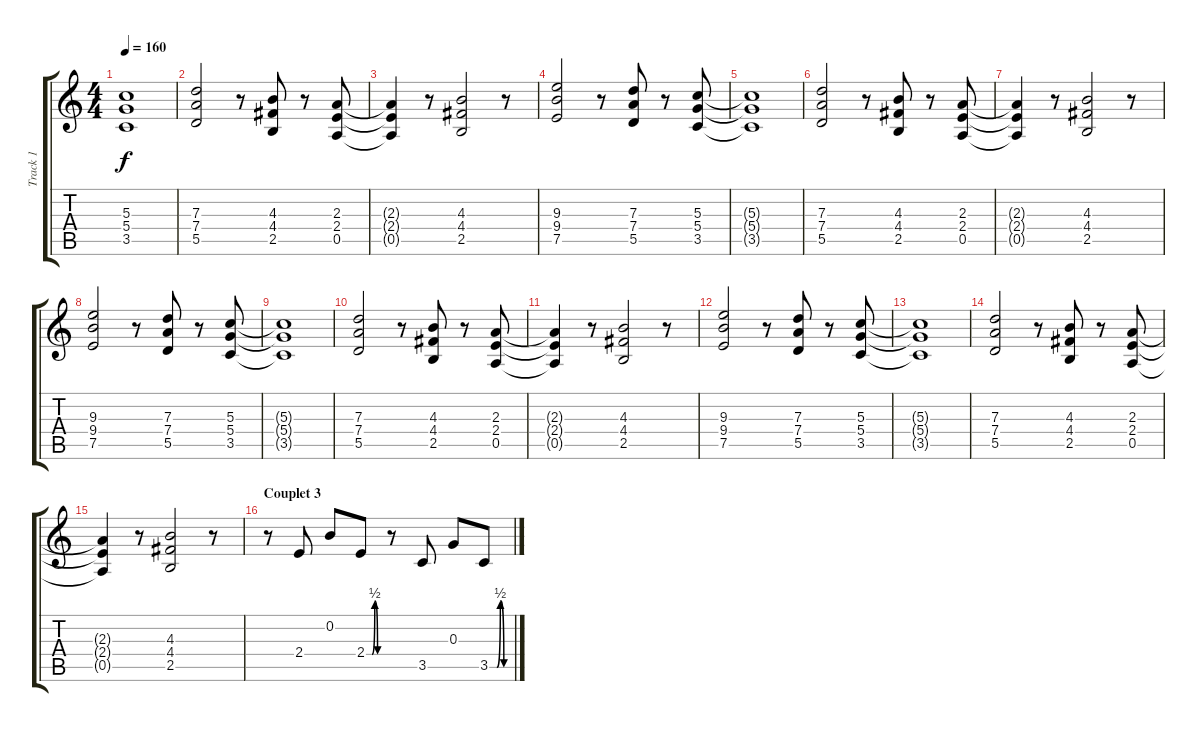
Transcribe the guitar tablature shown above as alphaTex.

\track ("Track 1" "Track 1") {instrument overdrivenguitar}
\staff {score tabs}
\tuning (E4 B3 G3 D3 A2 E2) {hide}
\ts (4 4)
\tempo 160
\clef g2
\ks c
(5.3{t} 5.4{t} 3.5{t}).1{dy f} |
(7.3 7.4 5.5).2 r.8 (4.3 4.4 2.5).8 r.8 (2.3 2.4 0.5).8 |
(2.3{t} 2.4{t} 0.5{t}).4 r.8 (4.3 4.4 2.5).2 r.8 |
(9.3 9.4 7.5).2 r.8 (7.3 7.4 5.5).8 r.8 (5.3 5.4 3.5).8 |
(5.3{t} 5.4{t} 3.5{t}).1 |
(7.3 7.4 5.5).2 r.8 (4.3 4.4 2.5).8 r.8 (2.3 2.4 0.5).8 |
(2.3{t} 2.4{t} 0.5{t}).4 r.8 (4.3 4.4 2.5).2 r.8 |
(9.3 9.4 7.5).2 r.8 (7.3 7.4 5.5).8 r.8 (5.3 5.4 3.5).8 |
(5.3{t} 5.4{t} 3.5{t}).1 |
(7.3 7.4 5.5).2 r.8 (4.3 4.4 2.5).8 r.8 (2.3 2.4 0.5).8 |
(2.3{t} 2.4{t} 0.5{t}).4 r.8 (4.3 4.4 2.5).2 r.8 |
(9.3 9.4 7.5).2 r.8 (7.3 7.4 5.5).8 r.8 (5.3 5.4 3.5).8 |
(5.3{t} 5.4{t} 3.5{t}).1 |
(7.3 7.4 5.5).2 r.8 (4.3 4.4 2.5).8 r.8 (2.3 2.4 0.5).8 |
(2.3{t} 2.4{t} 0.5{t}).4 r.8 (4.3 4.4 2.5).2 r.8 |
\section ("" "Couplet 3")
r.8 2.4.8 0.2.8 2.4{be (custom 0 0 20 0 30 2 40 0 60 0)}.8 r.8 3.5.8 0.3.8 3.5{be (custom 0 0 20 0 30 2 40 0 60 0)}.8
